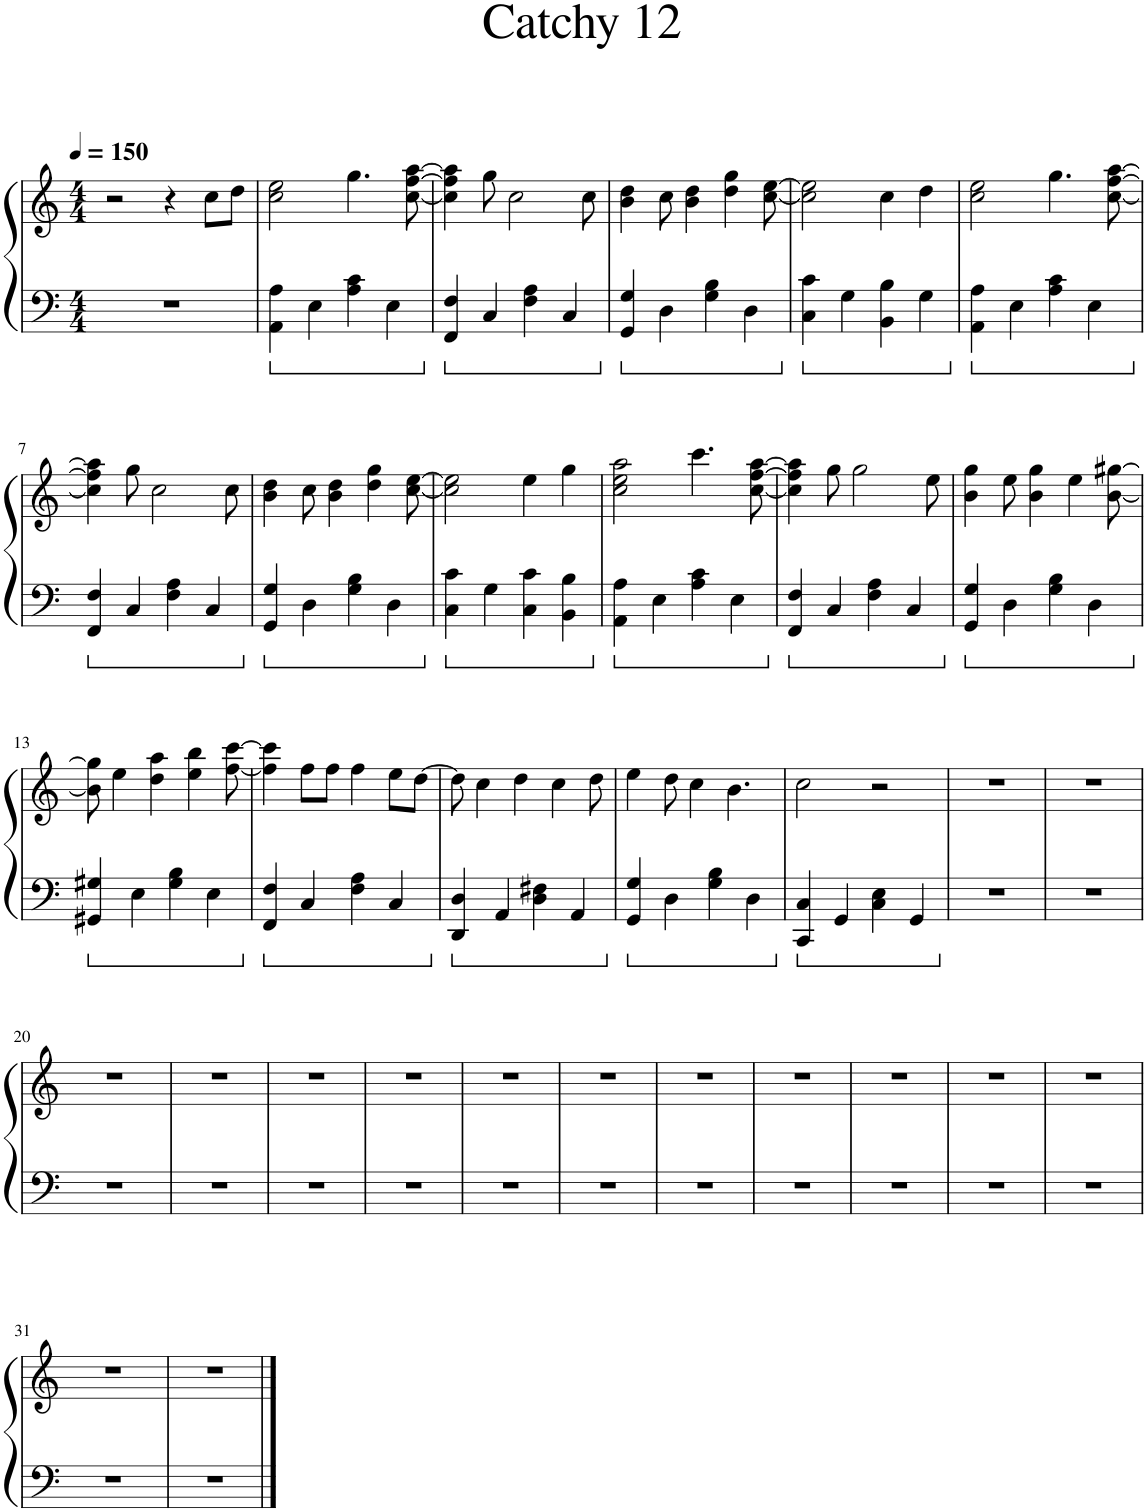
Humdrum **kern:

**kern	**kern
*part1	*part1
*staff2	*staff1
*I"Piano	*
*I'Pno.	*
*clefF4	*clefG2
*k[]	*k[]
*M4/4	*M4/4
*MM150	*MM150
=1	=1
1r	2r
.	4r
.	8cc\L
.	8dd\J
=2	=2
4AA\ 4A\	2cc\ 2ee\
4E\	.
4A\ 4c\	4.gg\
4E\	.
.	[8cc\ [8ff\ [8aa\
=3	=3
4FF/ 4F/	4cc\] 4ff\] 4aa\]
4C/	8gg\
.	2cc\
4F\ 4A\	.
4C/	.
.	8cc\
=4	=4
4GG/ 4G/	4b\ 4dd\
4D\	8cc\
.	4b\ 4dd\
4G\ 4B\	.
.	4dd\ 4gg\
4D\	.
.	[8cc\ [8ee\
=5	=5
4C\ 4c\	2cc\] 2ee\]
4G\	.
4BB\ 4B\	4cc\
4G\	4dd\
=6	=6
4AA\ 4A\	2cc\ 2ee\
4E\	.
4A\ 4c\	4.gg\
4E\	.
.	[8cc\ [8ff\ [8aa\
!!LO:LB:g=z
=7	=7
4FF/ 4F/	4cc\] 4ff\] 4aa\]
4C/	8gg\
.	2cc\
4F\ 4A\	.
4C/	.
.	8cc\
=8	=8
4GG/ 4G/	4b\ 4dd\
4D\	8cc\
.	4b\ 4dd\
4G\ 4B\	.
.	4dd\ 4gg\
4D\	.
.	[8cc\ [8ee\
=9	=9
4C\ 4c\	2cc\] 2ee\]
4G\	.
4C\ 4c\	4ee\
4BB\ 4B\	4gg\
=10	=10
4AA\ 4A\	2cc\ 2ee\ 2aa\
4E\	.
4A\ 4c\	4.ccc\
4E\	.
.	[8cc\ [8ff\ [8aa\
=11	=11
4FF/ 4F/	4cc\] 4ff\] 4aa\]
4C/	8gg\
.	2gg\
4F\ 4A\	.
4C/	.
.	8ee\
=12	=12
4GG/ 4G/	4b\ 4gg\
4D\	8ee\
.	4b\ 4gg\
4G\ 4B\	.
.	4ee\
4D\	.
.	[8b\ [8gg#X\
!!LO:LB:g=z
=13	=13
4GG#X/ 4G#X/	8b\] 8gg#\]
.	4ee\
4E\	.
.	4dd\ 4aa\
4G#\ 4B\	.
.	4ee\ 4bb\
4E\	.
.	[8ff\ [8ccc\
=14	=14
4FF/ 4F/	4ff\] 4ccc\]
4C/	8ff\L
.	8ff\J
4F\ 4A\	4ff\
4C/	8ee\L
.	[8dd\J
=15	=15
4DD/ 4D/	8dd\]
.	4cc\
4AA/	.
.	4dd\
4D\ 4F#X\	.
.	4cc\
4AA/	.
.	8dd\
=16	=16
4GG/ 4G/	4ee\
4D\	8dd\
.	4cc\
4G\ 4B\	.
.	4.b\
4D\	.
=17	=17
4CC/ 4C/	2cc\
4GG/	.
4C\ 4E\	2r
4GG/	.
=18	=18
1r	1r
=19	=19
1r	1r
!!LO:LB:g=z
=20	=20
1r	1r
=21	=21
1r	1r
=22	=22
1r	1r
=23	=23
1r	1r
=24	=24
1r	1r
=25	=25
1r	1r
=26	=26
1r	1r
=27	=27
1r	1r
=28	=28
1r	1r
=29	=29
1r	1r
=30	=30
1r	1r
!!LO:LB:g=z
=31	=31
1r	1r
=32	=32
1r	1r
==	==
*-	*-
